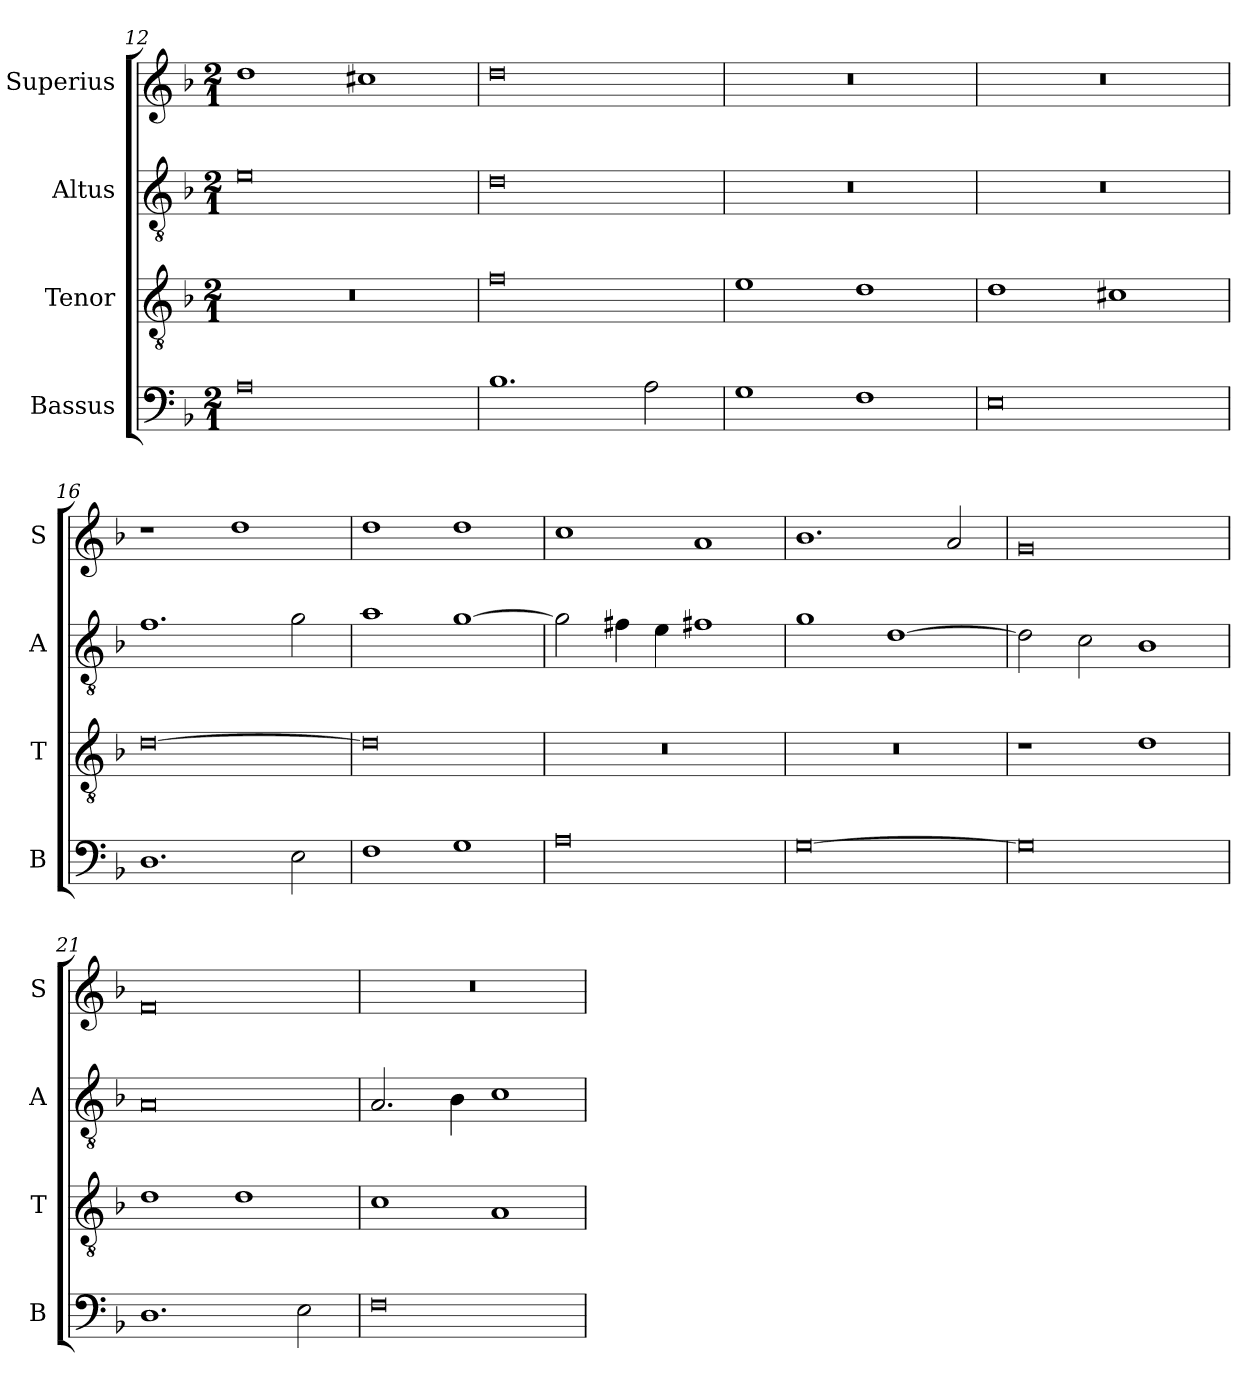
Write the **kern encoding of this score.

**kern	**kern	**kern	**kern
*part4	*part3	*part2	*part1
*staff4	*staff3	*staff2	*staff1
*I"Bassus	*I"Tenor	*I"Altus	*I"Superius
*I'B	*I'T	*I'A	*I'S
*clefF4	*clefGv2	*clefGv2	*clefG2
*k[b-]	*k[b-]	*k[b-]	*k[b-]
*M2/1	*M2/1	*M2/1	*M2/1
=12	=12	=12	=12
0A	0r	0e	1dd
.	.	.	1cc#X
=13	=13	=13	=13
1.B-	0f	0d	0dd
2A	.	.	.
=14	=14	=14	=14
1G	1e	0r	0r
1F	1d	.	.
=15	=15	=15	=15
0E	1d	0r	0r
.	1c#X	.	.
=16	=16	=16	=16
1.D	[0d	1.f	1r
.	.	.	1dd
2E	.	2g	.
=17	=17	=17	=17
1F	0d]	1a	1dd
1G	.	[1g	1dd
=18	=18	=18	=18
0A	0r	2g]	1cc
.	.	4f#X	.
.	.	4e	.
.	.	1f#X	1a
=19	=19	=19	=19
[0G	0r	1g	1.b-
.	.	[1d	.
.	.	.	2a
=20	=20	=20	=20
0G]	1r	2d]	0g
.	.	2c	.
.	1d	1B-	.
=21	=21	=21	=21
1.D	1d	0A	0f
.	1d	.	.
2E	.	.	.
=22	=22	=22	=22
0F	1c	2.A	0r
.	.	4B-	.
.	1A	1c	.
=	=	=	=
*-	*-	*-	*-
